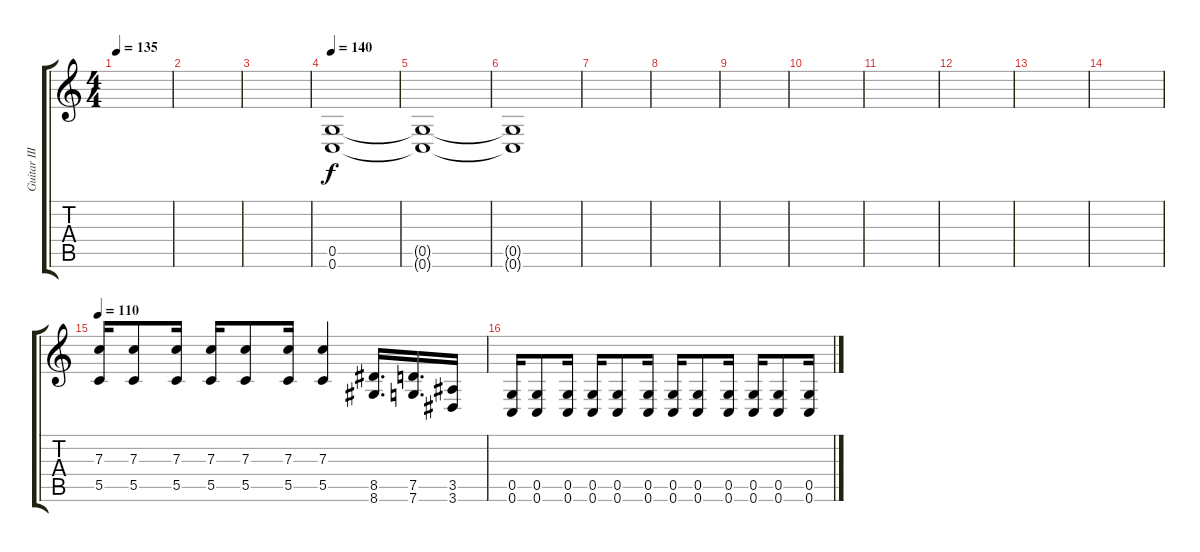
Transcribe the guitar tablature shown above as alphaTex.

\track ("Guitar III" "Guitar III") {instrument distortionguitar bank 255}
\staff {score tabs}
\tuning (D4 A3 F3 C3 G2 C2) {hide}
\ts (4 4)
\tempo 135
\clef g2
\ks c
|
|
|
\tempo 140
(0.5 0.6).1 |
(0.5{t} 0.6{t}).1 |
(0.5{t} 0.6{t}).1 |
|
|
|
|
|
|
|
|
\tempo 110
(7.3 5.5).16 (7.3 5.5).8 (7.3 5.5).16 (7.3 5.5).16 (7.3 5.5).8 (7.3 5.5).16 (7.3 5.5).4 (8.5 8.6).16{d} (7.5 7.6).16{d} (3.5 3.6).16 |
(0.5 0.6).16 (0.5 0.6).8 (0.5 0.6).16 (0.5 0.6).16 (0.5 0.6).8 (0.5 0.6).16 (0.5 0.6).16 (0.5 0.6).8 (0.5 0.6).16 (0.5 0.6).16 (0.5 0.6).8 (0.5 0.6).16
